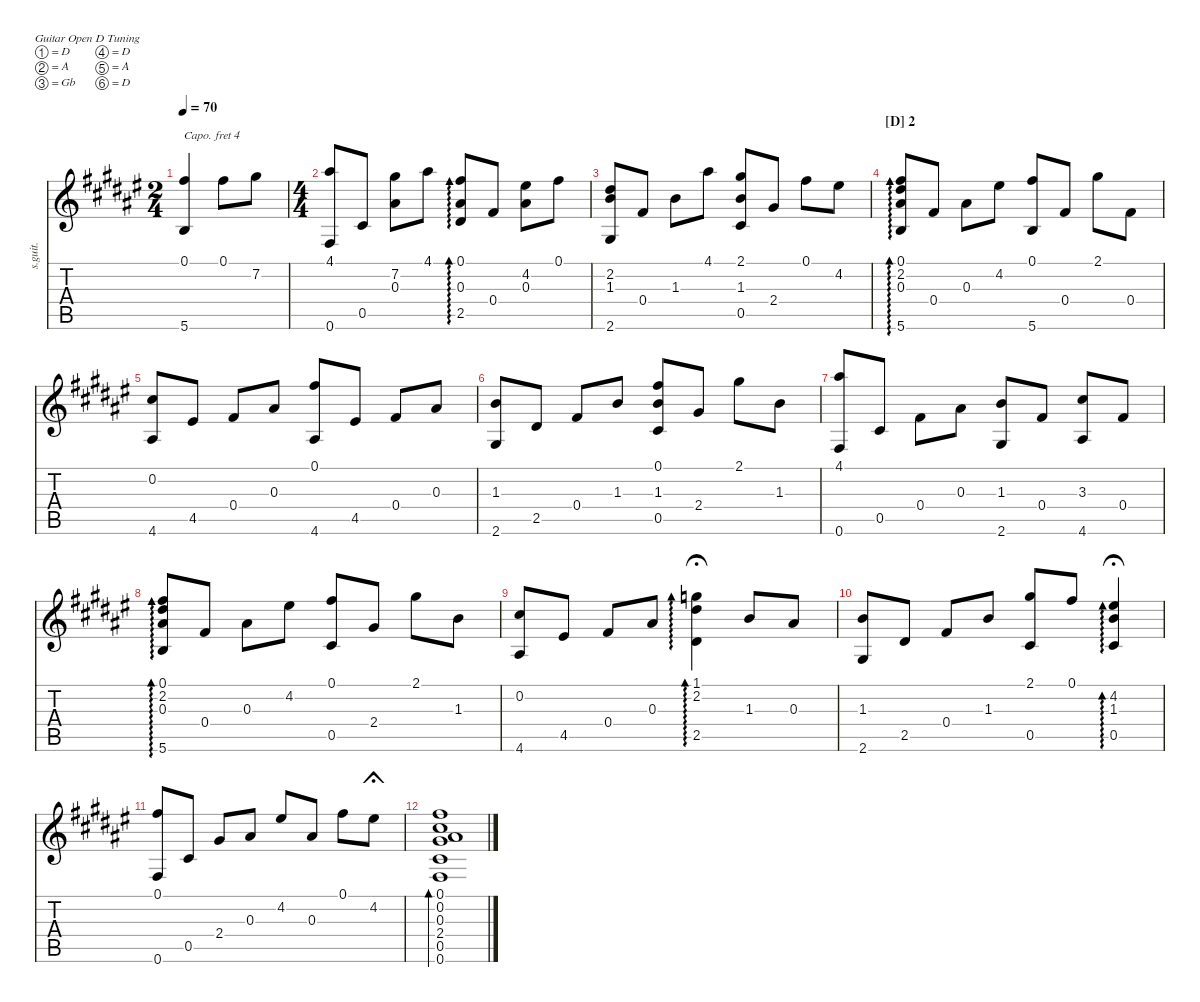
\defaultSystemsLayout 4
\hideDynamics
\bracketExtendMode nobrackets
\track ("Steel Guitar" "s.guit.") {defaultSystemsLayout 4 instrument acousticguitarsteel}
\staff {score tabs}
\capo 4
\tuning (D4 A3 Gb3 D3 A2 D2)
\ts (2 4)
\beaming (8 2 2)
\tempo 70
\clef g2
\ks f#
(0.1{acc #} 5.6{acc forcenatural}).4{dy mf beam Up} 0.1{acc #}.8{beam Down} 7.2{acc #}.8{beam Down} |
\ts (4 4)
\beaming (8 2 2 2 2)
(4.1{acc #} 0.6{acc #}).8{beam Up} 0.5{acc #}.8{beam Up} (0.3{acc #} 7.2{acc #}).8{beam Down} 4.1{acc #}.8{beam Down} (0.1{acc #} 2.5{acc #} 0.3{acc #}).8{ad 0 beam Up} 0.4{acc #}.8{beam Up} (0.3{acc #} 4.2{acc #}).8{beam Down} 0.1{acc #}.8{beam Down} |
(2.2{acc #} 1.3{acc forcenatural} 2.6{acc #}).8{beam Up} 0.4{acc #}.8{beam Up} 1.3{acc forcenatural}.8{beam Down} 4.1{acc #}.8{beam Down} (2.1{acc #} 0.5{acc #} 1.3{acc forcenatural}).8{beam Up} 2.4{acc #}.8{beam Up} 0.1{acc #}.8{beam Down} 4.2{acc #}.8{beam Down} |
\section ("D" "2")
(0.1{acc #} 5.6{acc forcenatural} 0.3{acc #} 2.2{acc #}).8{ad 0 beam Up} 0.4{acc #}.8{beam Up} 0.3{acc #}.8{beam Down} 4.2{acc #}.8{beam Down} (0.1{acc #} 5.6{acc forcenatural}).8{beam Up} 0.4{acc #}.8{beam Up} 2.1{acc #}.8{beam Down} 0.4{acc #}.8{beam Down} |
(0.2{acc #} 4.6{acc #}).8{beam Up} 4.5{acc #}.8{beam Up} 0.4{acc #}.8{beam Up} 0.3{acc #}.8{beam Up} (4.6{acc #} 0.1{acc #}).8{beam Up} 4.5{acc #}.8{beam Up} 0.4{acc #}.8{beam Up} 0.3{acc #}.8{beam Up} |
(1.3{acc forcenatural} 2.6{acc #}).8{beam Up} 2.5{acc #}.8{beam Up} 0.4{acc #}.8{beam Up} 1.3{acc forcenatural}.8{beam Up} (1.3{acc forcenatural} 0.1{acc #} 0.5{acc #}).8{beam Up} 2.4{acc #}.8{beam Up} 2.1{acc #}.8{beam Down} 1.3{acc forcenatural}.8{beam Down} |
(4.1{acc #} 0.6{acc #}).8{beam Up} 0.5{acc #}.8{beam Up} 0.4{acc #}.8{beam Down} 0.3{acc #}.8{beam Down} (1.3{acc forcenatural} 2.6{acc #}).8{beam Up} 0.4{acc #}.8{beam Up} (3.3{acc #} 4.6{acc #}).8{beam Up} 0.4{acc #}.8{beam Up} |
(0.1{acc #} 5.6{acc forcenatural} 0.3{acc #} 2.2{acc #}).8{ad 0 beam Up} 0.4{acc #}.8{beam Up} 0.3{acc #}.8{beam Down} 4.2{acc #}.8{beam Down} (0.1{acc #} 0.5{acc #}).8{beam Up} 2.4{acc #}.8{beam Up} 2.1{acc #}.8{beam Down} 1.3{acc forcenatural}.8{beam Down} |
(0.2{acc #} 4.6{acc #}).8{beam Up} 4.5{acc #}.8{beam Up} 0.4{acc #}.8{beam Up} 0.3{acc #}.8{beam Up} (1.1{acc forcenatural} 2.5{acc #} 2.2{acc #}).4{ad 101 fermata (medium 0.5) beam Down} 1.3{acc forcenatural}.8{beam Up} 0.3{acc #}.8{beam Up} |
(1.3{acc forcenatural} 2.6{acc #}).8{beam Up} 2.5{acc #}.8{beam Up} 0.4{acc #}.8{beam Up} 1.3{acc forcenatural}.8{beam Up} (2.1{acc #} 0.5{acc #}).8{beam Up} 0.1{acc #}.8{beam Up} (4.2{acc #} 1.3{acc forcenatural} 0.5{acc #}).4{ad 0 fermata (medium 0.5) beam Up} |
(0.1{acc #} 0.6{acc #}).8{beam Up} 0.5{acc #}.8{beam Up} 2.4{acc #}.8{beam Up} 0.3{acc #}.8{beam Up} 4.2{acc #}.8{beam Up} 0.3{acc #}.8{beam Up} 0.1{acc #}.8{beam Down} 4.2{acc #}.8{fermata (short 0) beam Down} |
(0.1{acc #} 0.2{acc #} 0.3{acc #} 2.4{acc #} 0.5{acc #} 0.6{acc #}).1{bd 174 beam Up}
